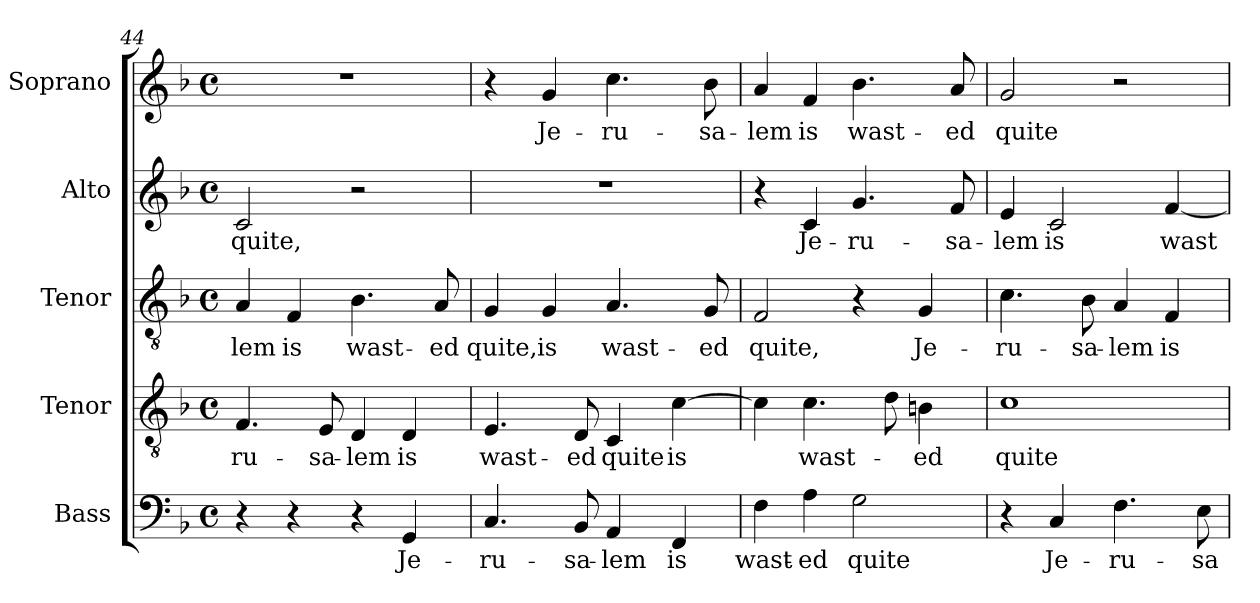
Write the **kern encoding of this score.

**kern	**text	**kern	**text	**kern	**text	**kern	**text	**kern	**text
*part5	*part5	*part4	*part4	*part3	*part3	*part2	*part2	*part1	*part1
*staff5	*staff5	*staff4	*staff4	*staff3	*staff3	*staff2	*staff2	*staff1	*staff1
*I"Bass	*	*I"Tenor	*	*I"Tenor	*	*I"Alto	*	*I"Soprano	*
*I'B.	*	*I'T.	*	*I'T.	*	*I'A.	*	*I'S.	*
!!LO:LB:g=z
*clefF4	*	*clefGv2	*	*clefGv2	*	*clefG2	*	*clefG2	*
*	*	*ITrd7c12	*	*	*	*	*	*	*
*k[b-]	*	*k[b-]	*	*k[b-]	*	*k[b-]	*	*k[b-]	*
*F:	*	*F:	*	*F:	*	*F:	*	*F:	*
*M4/4	*	*M4/4	*	*M4/4	*	*M4/4	*	*M4/4	*
*met(c)	*	*met(c)	*	*met(c)	*	*met(c)	*	*met(c)	*
=44	=44	=44	=44	=44	=44	=44	=44	=44	=44
!	!	!	!LO:LY:b:color=#000000	!	!	!	!	!	!
!	!	!	!	!	!LO:LY:b:color=#000000	!	!	!	!
!	!	!	!	!	!	!	!LO:LY:b:color=#000000	!	!
4r	.	4.FFi/	-ru-	4Ai/	-lem	2ci/	quite,	1r	.
!	!	!	!	!	!LO:LY:b:color=#000000	!	!	!	!
4r	.	.	.	4Fi/	is	.	.	.	.
!	!	!	!LO:LY:b:color=#000000	!	!	!	!	!	!
.	.	8EEi/	-sa-	.	.	.	.	.	.
!	!	!	!LO:LY:b:color=#000000	!	!	!	!	!	!
!	!	!	!	!	!LO:LY:b:color=#000000	!	!	!	!
4r	.	4DDi/	-lem	4.B-i\	wast-	2r	.	.	.
!	!LO:LY:b:color=#000000	!	!	!	!	!	!	!	!
!	!	!	!LO:LY:b:color=#000000	!	!	!	!	!	!
4GGi/	Je-	4DDi/	is	.	.	.	.	.	.
!	!	!	!	!	!LO:LY:b:color=#000000	!	!	!	!
.	.	.	.	8Ai/	-ed	.	.	.	.
=45	=45	=45	=45	=45	=45	=45	=45	=45	=45
!	!LO:LY:b:color=#000000	!	!	!	!	!	!	!	!
!	!	!	!LO:LY:b:color=#000000	!	!	!	!	!	!
!	!	!	!	!	!LO:LY:b:color=#000000	!	!	!	!
4.Ci/	-ru-	4.EEi/	wast-	4Gi/	quite,	1r	.	4r	.
!	!	!	!	!	!LO:LY:b:color=#000000	!	!	!	!
!	!	!	!	!	!	!	!	!	!LO:LY:b:color=#000000
.	.	.	.	4Gi/	is	.	.	4gi/	Je-
!	!LO:LY:b:color=#000000	!	!	!	!	!	!	!	!
!	!	!	!LO:LY:b:color=#000000	!	!	!	!	!	!
8BB-i/	-sa-	8DDi/	-ed	.	.	.	.	.	.
!	!LO:LY:b:color=#000000	!	!	!	!	!	!	!	!
!	!	!	!LO:LY:b:color=#000000	!	!	!	!	!	!
!	!	!	!	!	!LO:LY:b:color=#000000	!	!	!	!
!	!	!	!	!	!	!	!	!	!LO:LY:b:color=#000000
4AAi/	-lem	4CCi/	quite	4.Ai/	wast-	.	.	4.cci\	-ru-
!	!LO:LY:b:color=#000000	!	!	!	!	!	!	!	!
!	!	!	!LO:LY:b:color=#000000	!	!	!	!	!	!
4FFi/	is	[4Ci\	is	.	.	.	.	.	.
!	!	!	!	!	!LO:LY:b:color=#000000	!	!	!	!
!	!	!	!	!	!	!	!	!	!LO:LY:b:color=#000000
.	.	.	.	8Gi/	-ed	.	.	8b-i\	-sa-
=46	=46	=46	=46	=46	=46	=46	=46	=46	=46
!	!LO:LY:b:color=#000000	!	!	!	!	!	!	!	!
!	!	!	!	!	!LO:LY:b:color=#000000	!	!	!	!
!	!	!	!	!	!	!	!	!	!LO:LY:b:color=#000000
4Fi\	wast-	4Ci\]	.	2Fi/	quite,	4r	.	4ai/	-lem
!	!LO:LY:b:color=#000000	!	!	!	!	!	!	!	!
!	!	!	!LO:LY:b:color=#000000	!	!	!	!	!	!
!	!	!	!	!	!	!	!LO:LY:b:color=#000000	!	!
!	!	!	!	!	!	!	!	!	!LO:LY:b:color=#000000
4Ai\	-ed	4.Ci\	wast-	.	.	4ci/	Je-	4fi/	is
!	!LO:LY:b:color=#000000	!	!	!	!	!	!	!	!
!	!	!	!	!	!	!	!LO:LY:b:color=#000000	!	!
!	!	!	!	!	!	!	!	!	!LO:LY:b:color=#000000
2Gi\	quite	.	.	4r	.	4.gi/	-ru-	4.b-i\	wast-
.	.	8Di\	.	.	.	.	.	.	.
!	!	!	!LO:LY:b:color=#000000	!	!	!	!	!	!
!	!	!	!	!	!LO:LY:b:color=#000000	!	!	!	!
.	.	4BBni\	-ed	4Gi/	Je-	.	.	.	.
!	!	!	!	!	!	!	!LO:LY:b:color=#000000	!	!
!	!	!	!	!	!	!	!	!	!LO:LY:b:color=#000000
.	.	.	.	.	.	8fi/	-sa-	8ai/	-ed
=47	=47	=47	=47	=47	=47	=47	=47	=47	=47
!	!	!	!LO:LY:b:color=#000000	!	!	!	!	!	!
!	!	!	!	!	!LO:LY:b:color=#000000	!	!	!	!
!	!	!	!	!	!	!	!LO:LY:b:color=#000000	!	!
!	!	!	!	!	!	!	!	!	!LO:LY:b:color=#000000
4r	.	1Ci	quite	4.ci\	-ru-	4ei/	-lem	2gi/	quite
!	!LO:LY:b:color=#000000	!	!	!	!	!	!	!	!
!	!	!	!	!	!	!	!LO:LY:b:color=#000000	!	!
4Ci/	Je-	.	.	.	.	2ci/	is	.	.
!	!	!	!	!	!LO:LY:b:color=#000000	!	!	!	!
.	.	.	.	8B-i\	-sa-	.	.	.	.
!	!LO:LY:b:color=#000000	!	!	!	!	!	!	!	!
!	!	!	!	!	!LO:LY:b:color=#000000	!	!	!	!
4.Fi\	-ru-	.	.	4Ai/	-lem	.	.	2r	.
!	!	!	!	!	!LO:LY:b:color=#000000	!	!	!	!
!	!	!	!	!	!	!	!LO:LY:b:color=#000000	!	!
.	.	.	.	4Fi/	is	[4fi/	wast-	.	.
!	!LO:LY:b:color=#000000	!	!	!	!	!	!	!	!
8Ei\	-sa-	.	.	.	.	.	.	.	.
=	=	=	=	=	=	=	=	=	=
*-	*-	*-	*-	*-	*-	*-	*-	*-	*-
